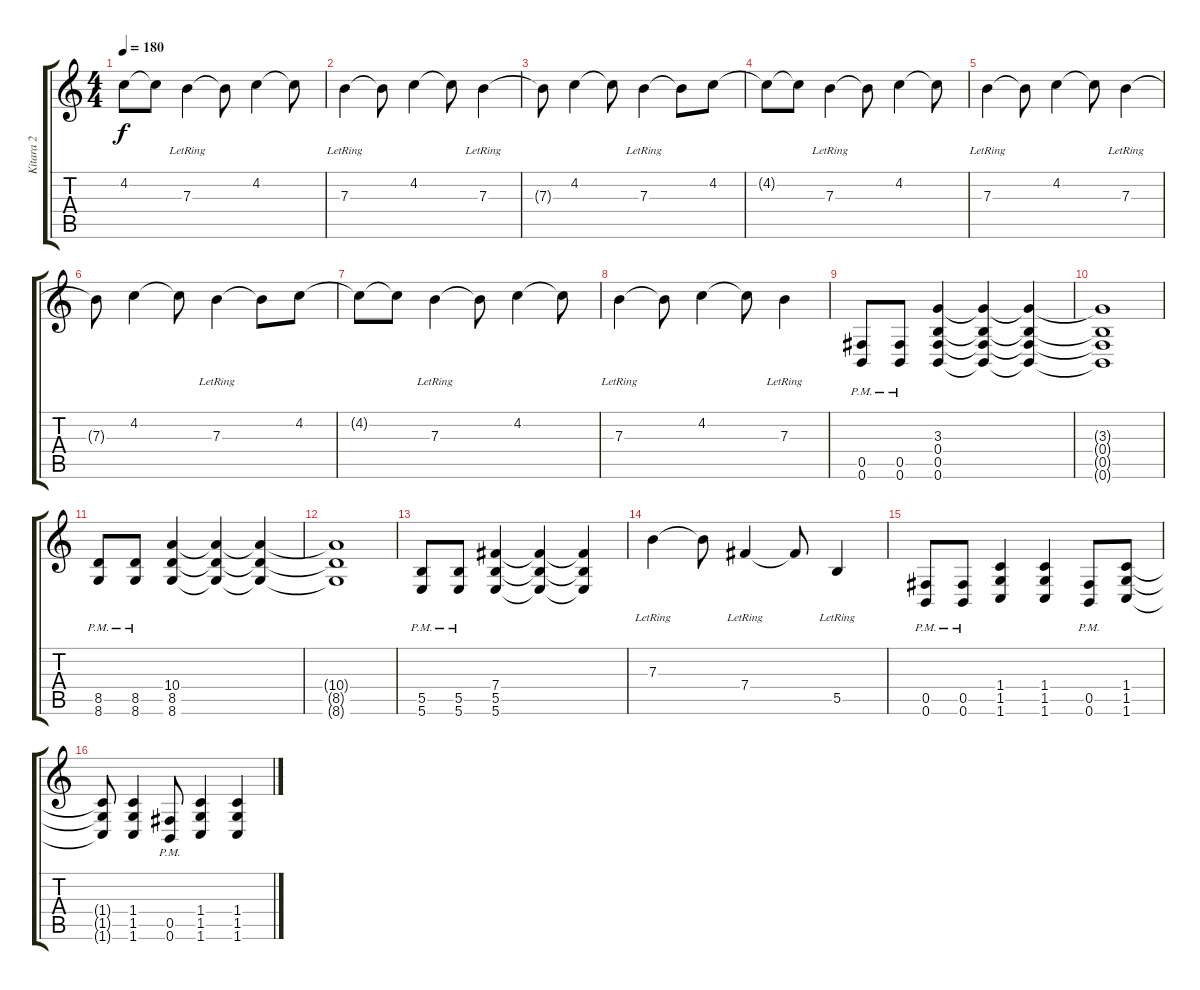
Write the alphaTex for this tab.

\track ("Kitara 2 " "Kitara 2 ") {instrument distortionguitar}
\staff {score tabs}
\tuning (Db4 Ab3 E3 B2 Gb2 B1) {hide}
\ts (4 4)
\tempo 180
\clef g2
\ks c
4.2{t}.8{dy f} 4.2{t}.8 7.3{lr}.4 7.3{t}.8 4.2.4 4.2{t}.8 |
7.3{lr}.4 7.3{t}.8 4.2.4 4.2{t}.8 7.3{lr}.4 |
7.3{t}.8 4.2.4 4.2{t}.8 7.3{lr}.4 7.3{t}.8 4.2.8 |
4.2{t}.8 4.2{t}.8 7.3{lr}.4 7.3{t}.8 4.2.4 4.2{t}.8 |
7.3{lr}.4 7.3{t}.8 4.2.4 4.2{t}.8 7.3{lr}.4 |
7.3{t}.8 4.2.4 4.2{t}.8 7.3{lr}.4 7.3{t}.8 4.2.8 |
4.2{t}.8 4.2{t}.8 7.3{lr}.4 7.3{t}.8 4.2.4 4.2{t}.8 |
7.3{lr}.4 7.3{t}.8 4.2.4 4.2{t}.8 7.3{lr}.4 |
(0.5{pm} 0.6{pm}).8 (0.5{pm} 0.6{pm}).8 (3.3 0.4 0.5 0.6).4 (3.3{t} 0.4{t} 0.5{t} 0.6{t}).4 (3.3{t} 0.4{t} 0.5{t} 0.6{t}).4 |
(3.3{t} 0.4{t} 0.5{t} 0.6{t}).1 |
(8.5{pm} 8.6{pm}).8 (8.5{pm} 8.6{pm}).8 (10.4 8.5 8.6).4 (10.4{t} 8.5{t} 8.6{t}).4 (10.4{t} 8.5{t} 8.6{t}).4 |
(10.4{t} 8.5{t} 8.6{t}).1 |
(5.5{pm} 5.6{pm}).8 (5.5{pm} 5.6{pm}).8 (7.4 5.5 5.6).4 (7.4{t} 5.5{t} 5.6{t}).4 (7.4{t} 5.5{t} 5.6{t}).4 |
7.3{lr}.4 7.3{t}.8 7.4{lr}.4 7.4{t}.8 5.5{lr}.4 |
(0.5{pm} 0.6{pm}).8 (0.5{pm} 0.6{pm}).8 (1.4 1.5 1.6).4 (1.4 1.5 1.6).4 (0.5{pm} 0.6{pm}).8 (1.4 1.5 1.6).8 |
(1.4{t} 1.5{t} 1.6{t}).8 (1.4 1.5 1.6).4 (0.5{pm} 0.6{pm}).8 (1.4 1.5 1.6).4 (1.4 1.5 1.6).4
